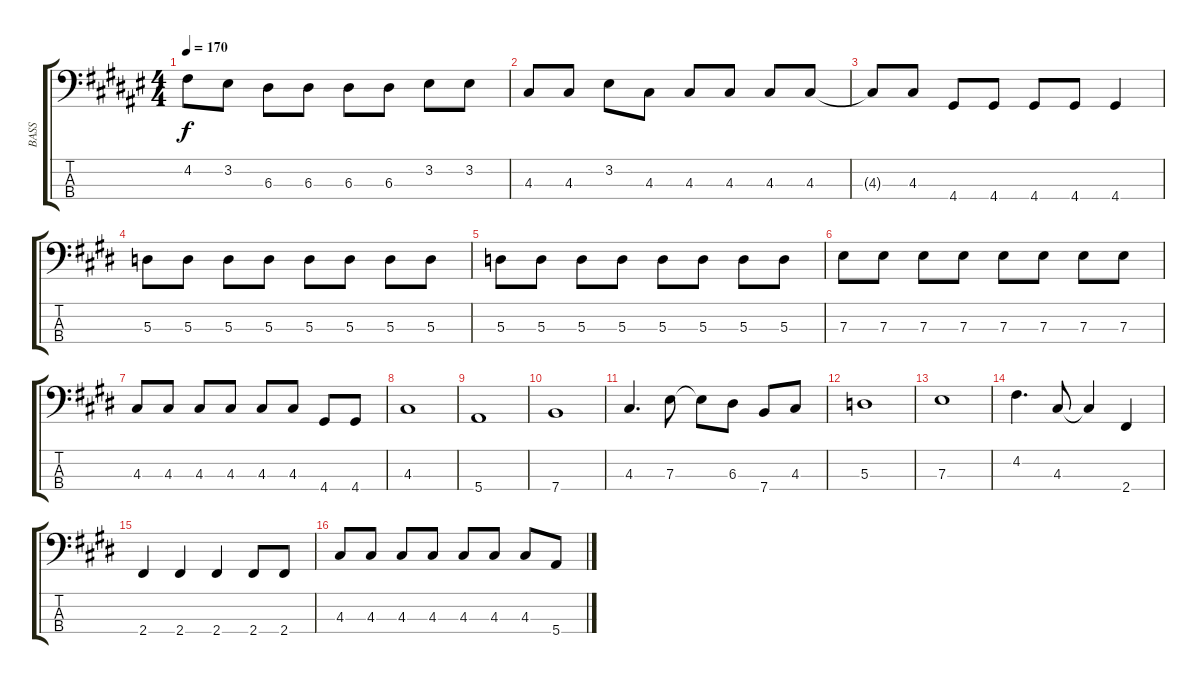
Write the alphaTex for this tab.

\track ("BASS " "BASS ") {instrument electricbasspick}
\staff {score tabs}
\tuning (G2 D2 A1 E1) {hide}
\ts (4 4)
\tempo 170
\clef f4
\ks f#
4.2.8{dy f} 3.2.8 6.3.8 6.3.8 6.3.8 6.3.8 3.2.8 3.2.8 |
4.3.8 4.3.8 3.2.8 4.3.8 4.3.8 4.3.8 4.3.8 4.3.8 |
4.3{t}.8 4.3.8 4.4.8 4.4.8 4.4.8 4.4.8 4.4.4 |
\ks e
5.3.8 5.3.8 5.3.8 5.3.8 5.3.8 5.3.8 5.3.8 5.3.8 |
5.3.8 5.3.8 5.3.8 5.3.8 5.3.8 5.3.8 5.3.8 5.3.8 |
7.3.8 7.3.8 7.3.8 7.3.8 7.3.8 7.3.8 7.3.8 7.3.8 |
4.3.8 4.3.8 4.3.8 4.3.8 4.3.8 4.3.8 4.4.8 4.4.8 |
4.3.1 |
5.4.1 |
7.4.1 |
4.3.4{d} 7.3.8 7.3{t}.8 6.3.8 7.4.8 4.3.8 |
5.3.1 |
7.3.1 |
4.2.4{d} 4.3.8 4.3{t}.4 2.4.4 |
2.4.4 2.4.4 2.4.4 2.4.8 2.4.8 |
4.3.8 4.3.8 4.3.8 4.3.8 4.3.8 4.3.8 4.3.8 5.4.8
